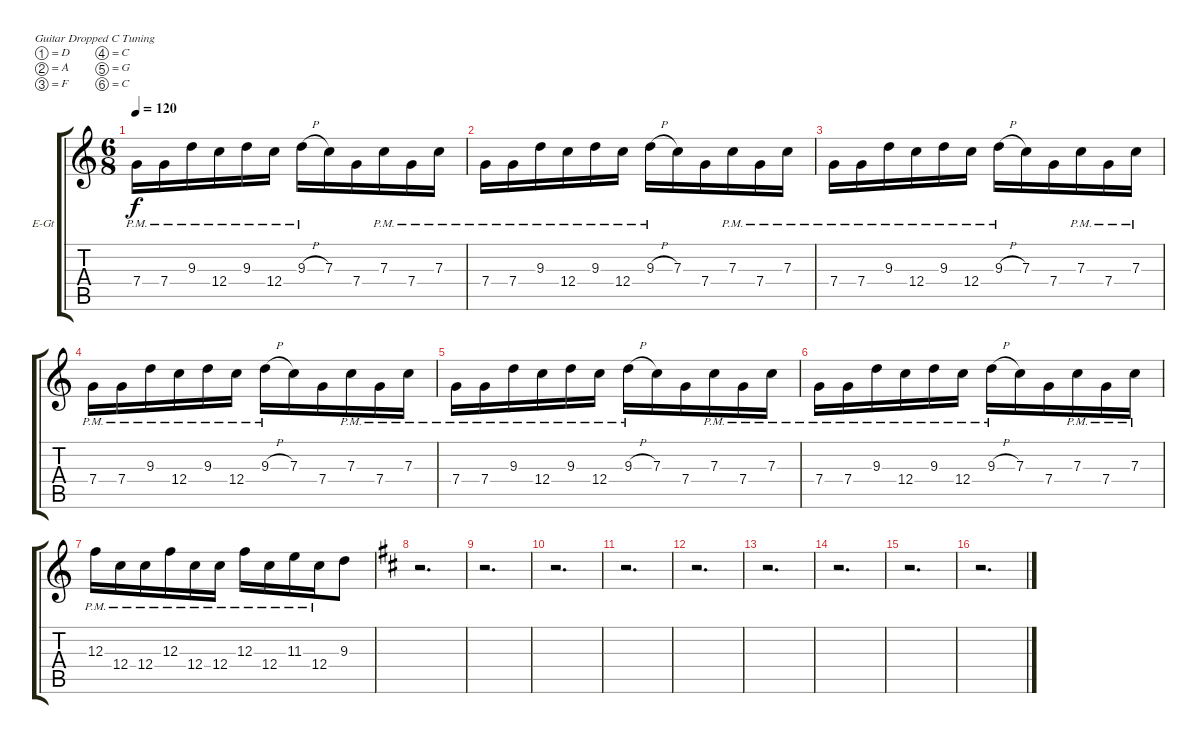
\bracketExtendMode groupsimilarinstruments
\firstSystemTrackNameOrientation horizontal
\otherSystemsTrackNameOrientation horizontal
\track ("Lead Overdub" "E-Gt") {instrument distortionguitar}
\staff {score tabs}
\tuning (D4 A3 F3 C3 G2 C2)
\ts (6 8)
\tempo 120
\clef g2
\ks c
7.4{pm}.16{dy f} 7.4{pm}.16 9.3{pm}.16 12.4{pm}.16 9.3{pm}.16 12.4{pm}.16 9.3{h pm}.16 7.3.16 7.4.16 7.3{pm}.16 7.4{pm}.16 7.3{pm}.16 |
7.4{pm}.16 7.4{pm}.16 9.3{pm}.16 12.4{pm}.16 9.3{pm}.16 12.4{pm}.16 9.3{h pm}.16 7.3.16 7.4.16 7.3{pm}.16 7.4{pm}.16 7.3{pm}.16 |
7.4{pm}.16 7.4{pm}.16 9.3{pm}.16 12.4{pm}.16 9.3{pm}.16 12.4{pm}.16 9.3{h pm}.16 7.3.16 7.4.16 7.3{pm}.16 7.4{pm}.16 7.3{pm}.16 |
7.4{pm}.16 7.4{pm}.16 9.3{pm}.16 12.4{pm}.16 9.3{pm}.16 12.4{pm}.16 9.3{h pm}.16 7.3.16 7.4.16 7.3{pm}.16 7.4{pm}.16 7.3{pm}.16 |
7.4{pm}.16 7.4{pm}.16 9.3{pm}.16 12.4{pm}.16 9.3{pm}.16 12.4{pm}.16 9.3{h pm}.16 7.3.16 7.4.16 7.3{pm}.16 7.4{pm}.16 7.3{pm}.16 |
7.4{pm}.16 7.4{pm}.16 9.3{pm}.16 12.4{pm}.16 9.3{pm}.16 12.4{pm}.16 9.3{h pm}.16 7.3.16 7.4.16 7.3{pm}.16 7.4{pm}.16 7.3{pm}.16 |
12.3{pm}.16 12.4{pm}.16 12.4{pm}.16 12.3{pm}.16 12.4{pm}.16 12.4{pm}.16 12.3{pm}.16 12.4{pm}.16 11.3{pm}.16 12.4{pm}.16 9.3.8 |
\ks d
r.2{d} |
r.2{d} |
r.2{d} |
r.2{d} |
r.2{d} |
r.2{d} |
r.2{d} |
r.2{d} |
r.2{d}
